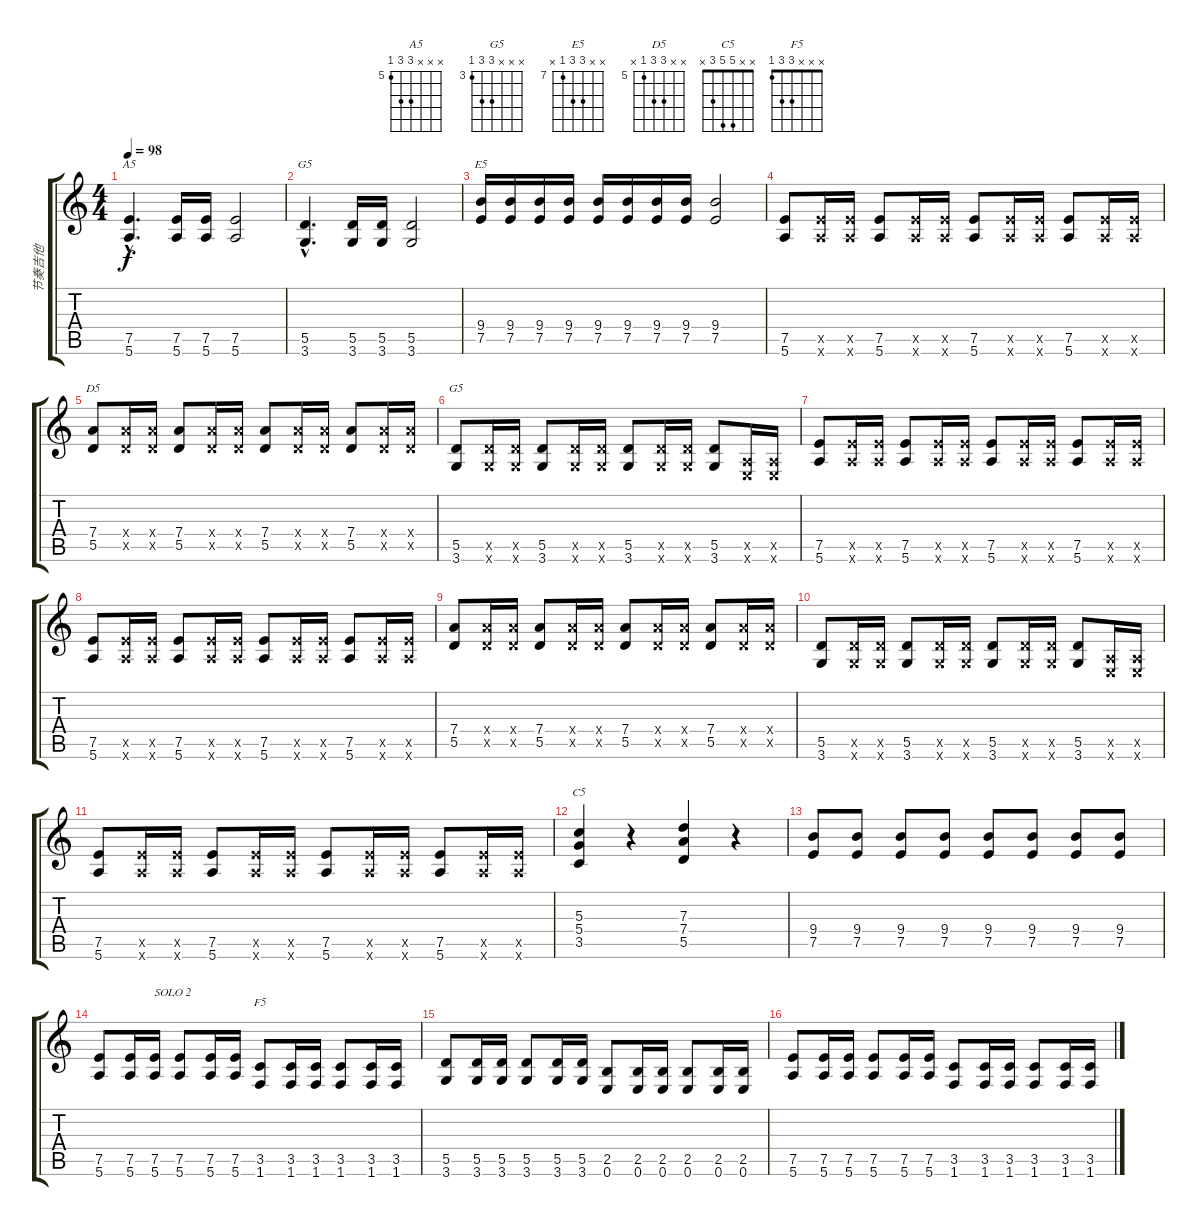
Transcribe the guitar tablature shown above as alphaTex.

\track ("节奏吉他" "节奏吉他") {instrument distortionguitar}
\staff {score tabs}
\tuning (E4 B3 G3 D3 A2 E2) {hide}
\chord ("A5" x x x 7 7 5) {firstfret 5}
\chord ("G5" x x x 5 5 3)
\chord ("E5" x x 9 9 7 x) {firstfret 7}
\chord ("D5" x x 7 7 5 x) {firstfret 5}
\chord ("G5" x x x 5 5 3) {firstfret 3}
\chord ("C5" x x 5 5 3 x)
\chord ("F5" x x x 3 3 1)
\ts (4 4)
\tempo 98
\clef g2
\ks c
(7.5{hac} 5.6{hac}).4{d ch "A5" dy f} (7.5 5.6).16 (7.5 5.6).16 (7.5 5.6).2 |
(5.5{hac} 3.6{hac}).4{d ch "G5"} (5.5 3.6).16 (5.5 3.6).16 (5.5 3.6).2 |
(9.4 7.5).16{ch "E5"} (9.4 7.5).16 (9.4 7.5).16 (9.4 7.5).16 (9.4 7.5).16 (9.4 7.5).16 (9.4 7.5).16 (9.4 7.5).16 (9.4 7.5).2 |
(7.5 5.6).8 (7.5{x} 5.6{x}).16 (7.5{x} 5.6{x}).16 (7.5 5.6).8 (7.5{x} 5.6{x}).16 (7.5{x} 5.6{x}).16 (7.5 5.6).8 (7.5{x} 5.6{x}).16 (7.5{x} 5.6{x}).16 (7.5 5.6).8 (7.5{x} 5.6{x}).16 (7.5{x} 5.6{x}).16 |
(7.4 5.5).8{ch "D5"} (7.4{x} 5.5{x}).16 (7.4{x} 5.5{x}).16 (7.4 5.5).8 (7.4{x} 5.5{x}).16 (7.4{x} 5.5{x}).16 (7.4 5.5).8 (7.4{x} 5.5{x}).16 (7.4{x} 5.5{x}).16 (7.4 5.5).8 (7.4{x} 5.5{x}).16 (7.4{x} 5.5{x}).16 |
(5.5 3.6).8{ch "G5"} (5.5{x} 3.6{x}).16 (5.5{x} 3.6{x}).16 (5.5 3.6).8 (5.5{x} 3.6{x}).16 (5.5{x} 3.6{x}).16 (5.5 3.6).8 (5.5{x} 3.6{x}).16 (5.5{x} 3.6{x}).16 (5.5 3.6).8 (0.5{x} 0.6{x}).16 (0.5{x} 0.6{x}).16 |
(7.5 5.6).8 (7.5{x} 5.6{x}).16 (7.5{x} 5.6{x}).16 (7.5 5.6).8 (7.5{x} 5.6{x}).16 (7.5{x} 5.6{x}).16 (7.5 5.6).8 (7.5{x} 5.6{x}).16 (7.5{x} 5.6{x}).16 (7.5 5.6).8 (7.5{x} 5.6{x}).16 (7.5{x} 5.6{x}).16 |
(7.5 5.6).8 (7.5{x} 5.6{x}).16 (7.5{x} 5.6{x}).16 (7.5 5.6).8 (7.5{x} 5.6{x}).16 (7.5{x} 5.6{x}).16 (7.5 5.6).8 (7.5{x} 5.6{x}).16 (7.5{x} 5.6{x}).16 (7.5 5.6).8 (7.5{x} 5.6{x}).16 (7.5{x} 5.6{x}).16 |
(7.4 5.5).8 (7.4{x} 5.5{x}).16 (7.4{x} 5.5{x}).16 (7.4 5.5).8 (7.4{x} 5.5{x}).16 (7.4{x} 5.5{x}).16 (7.4 5.5).8 (7.4{x} 5.5{x}).16 (7.4{x} 5.5{x}).16 (7.4 5.5).8 (7.4{x} 5.5{x}).16 (7.4{x} 5.5{x}).16 |
(5.5 3.6).8 (5.5{x} 3.6{x}).16 (5.5{x} 3.6{x}).16 (5.5 3.6).8 (5.5{x} 3.6{x}).16 (5.5{x} 3.6{x}).16 (5.5 3.6).8 (5.5{x} 3.6{x}).16 (5.5{x} 3.6{x}).16 (5.5 3.6).8 (0.5{x} 0.6{x}).16 (0.5{x} 0.6{x}).16 |
(7.5 5.6).8 (7.5{x} 5.6{x}).16 (7.5{x} 5.6{x}).16 (7.5 5.6).8 (7.5{x} 5.6{x}).16 (7.5{x} 5.6{x}).16 (7.5 5.6).8 (7.5{x} 5.6{x}).16 (7.5{x} 5.6{x}).16 (7.5 5.6).8 (7.5{x} 5.6{x}).16 (7.5{x} 5.6{x}).16 |
(5.3 5.4 3.5).4{ch "C5"} r.4 (7.3 7.4 5.5).4 r.4 |
(9.4 7.5).8 (9.4 7.5).8 (9.4 7.5).8 (9.4 7.5).8 (9.4 7.5).8 (9.4 7.5).8 (9.4 7.5).8 (9.4 7.5).8 |
(7.5 5.6).8 (7.5 5.6).16 (7.5 5.6).16{txt "SOLO 2"} (7.5 5.6).8 (7.5 5.6).16 (7.5 5.6).16 (3.5 1.6).8{ch "F5"} (3.5 1.6).16 (3.5 1.6).16 (3.5 1.6).8 (3.5 1.6).16 (3.5 1.6).16 |
(5.5 3.6).8 (5.5 3.6).16 (5.5 3.6).16 (5.5 3.6).8 (5.5 3.6).16 (5.5 3.6).16 (2.5 0.6).8 (2.5 0.6).16 (2.5 0.6).16 (2.5 0.6).8 (2.5 0.6).16 (2.5 0.6).16 |
(7.5 5.6).8 (7.5 5.6).16 (7.5 5.6).16 (7.5 5.6).8 (7.5 5.6).16 (7.5 5.6).16 (3.5 1.6).8 (3.5 1.6).16 (3.5 1.6).16 (3.5 1.6).8 (3.5 1.6).16 (3.5 1.6).16
